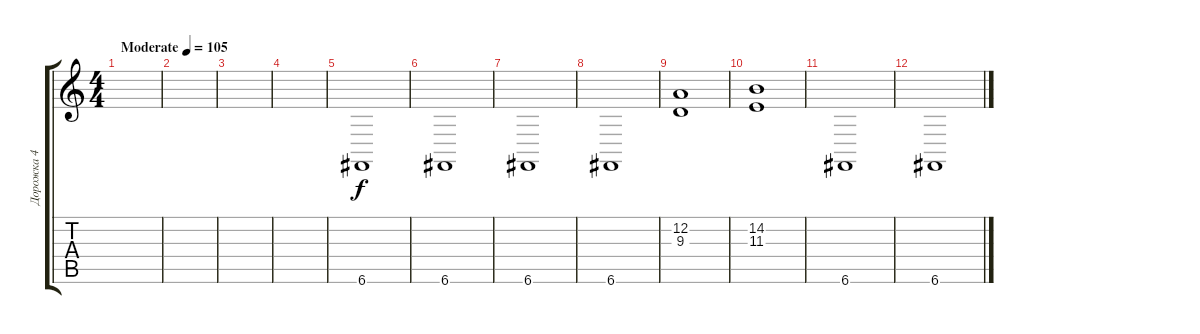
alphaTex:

\track ("Дорожка 4" "Дорожка 4") {instrument pad4choir}
\staff {score tabs}
\tuning (D4 A3 F3 C3 G2 C2) {hide}
\ts (4 4)
\tempo (105 "Moderate")
\clef g2
\ks c
|
|
|
|
6.6.1 |
6.6.1 |
6.6.1 |
6.6.1 |
(12.2 9.3).1 |
(14.2 11.3).1 |
6.6.1 |
6.6.1
